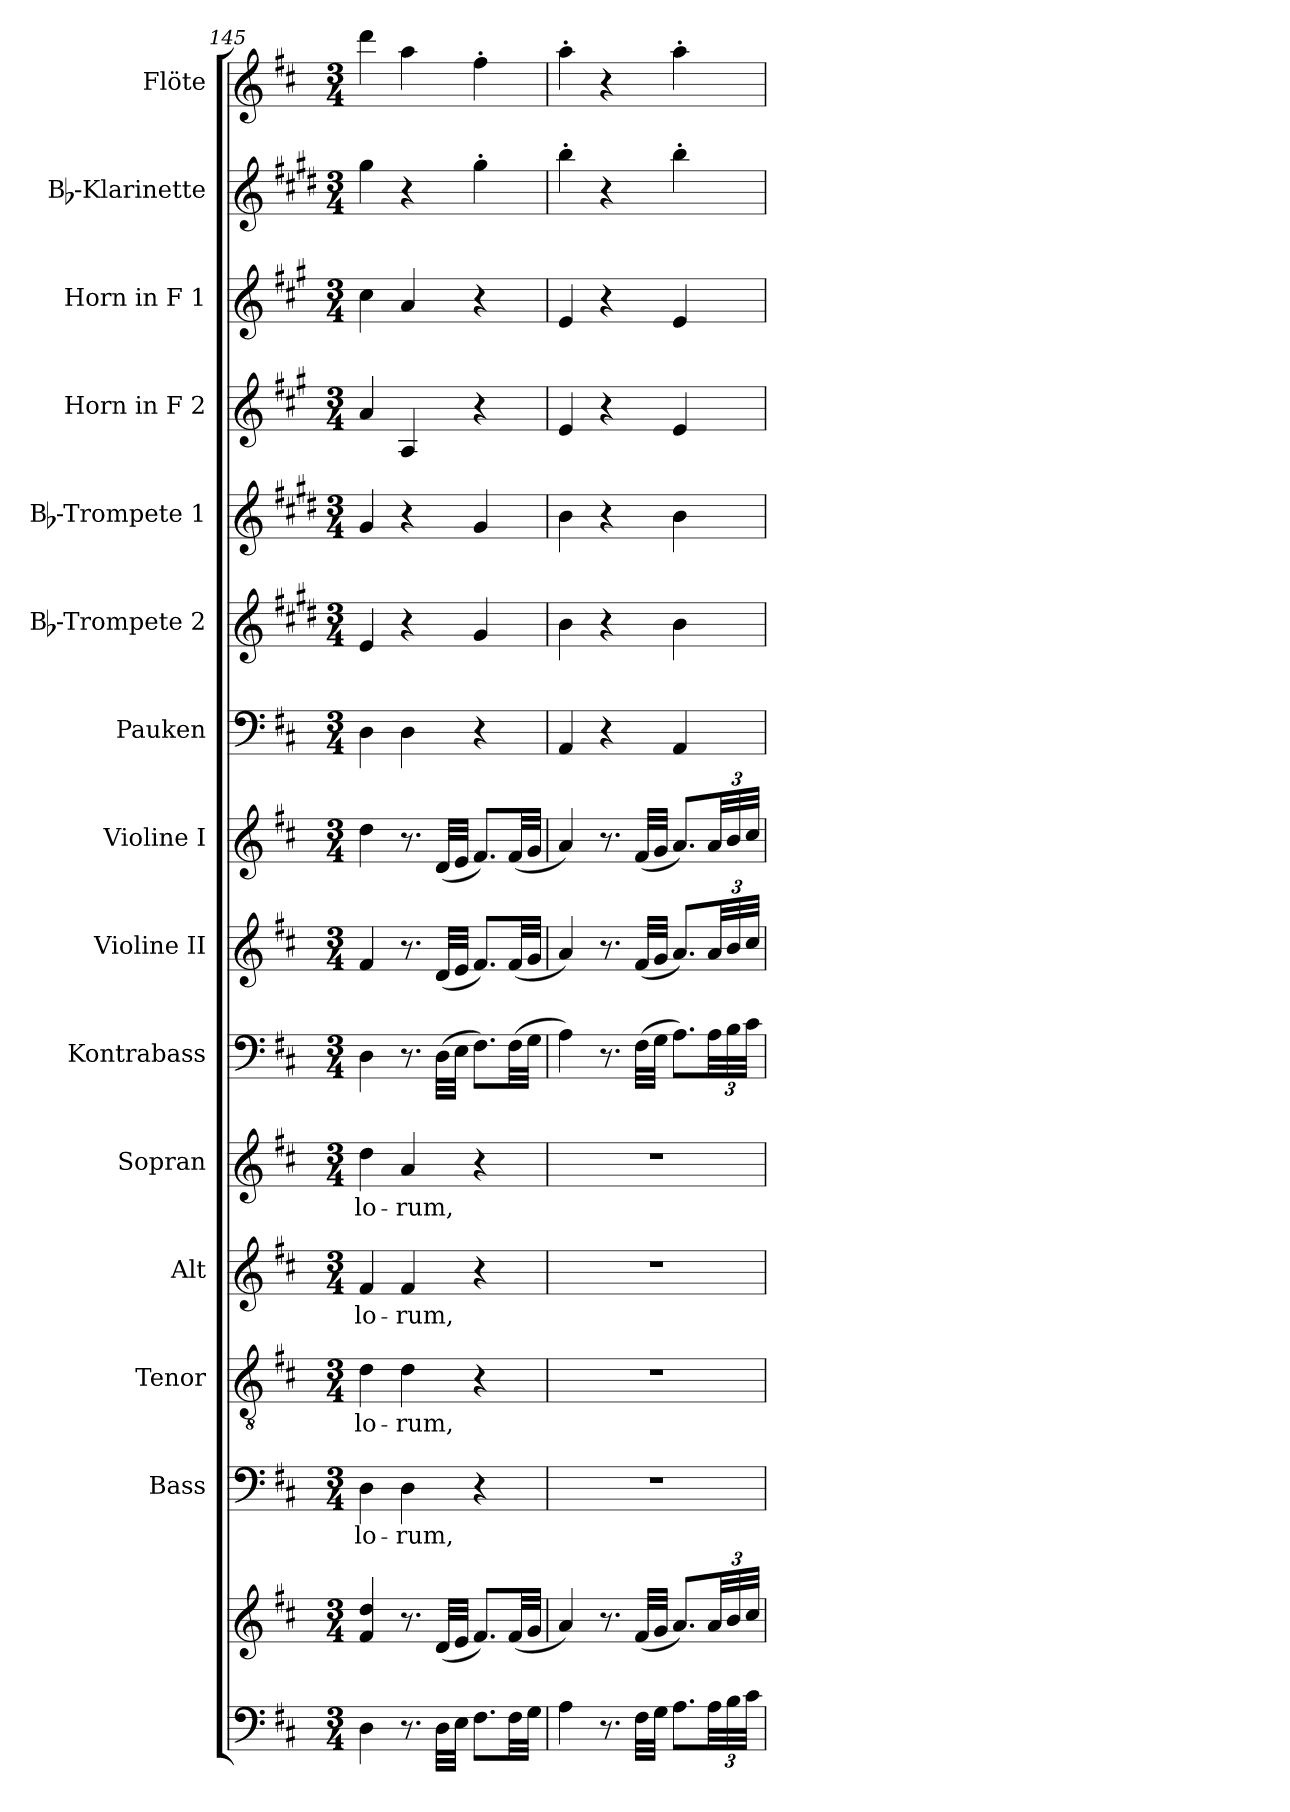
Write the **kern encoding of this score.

**kern	**kern	**kern	**text	**kern	**text	**kern	**text	**kern	**text	**kern	**kern	**kern	**kern	**kern	**kern	**kern	**kern	**kern	**kern
*part15	*part15	*part14	*part14	*part13	*part13	*part12	*part12	*part11	*part11	*part10	*part9	*part8	*part7	*part6	*part5	*part4	*part3	*part2	*part1
*staff16	*staff15	*staff14	*staff14	*staff13	*staff13	*staff12	*staff12	*staff11	*staff11	*staff10	*staff9	*staff8	*staff7	*staff6	*staff5	*staff4	*staff3	*staff2	*staff1
*	*	*I"Bass	*	*I"Tenor	*	*I"Alt	*	*I"Sopran	*	*I"Kontrabass	*I"Violine II	*I"Violine I	*I"Pauken	*I"Bb-Trompete 2	*I"Bb-Trompete 1	*I"Horn in F 2	*I"Horn in F 1	*I"Bb-Klarinette	*I"Flöte
*	*	*I'B.	*	*I'T.	*	*I'A.	*	*I'S.	*	*I'Kb.	*I'Vl. II	*I'Vl. I	*I'Pk.	*I'Bb Trp. 2	*I'Bb Trp. 1	*	*	*I'Bb Kl.	*I'Fl.
*clefF4	*clefG2	*clefF4	*	*clefGv2	*	*clefG2	*	*clefG2	*	*clefF4	*clefG2	*clefG2	*clefF4	*clefG2	*clefG2	*clefG2	*clefG2	*clefG2	*clefG2
*	*	*	*	*	*	*	*	*	*	*ITrd7c12	*	*	*	*ITrd1c2	*ITrd1c2	*ITrd4c7	*ITrd4c7	*ITrd1c2	*
*k[f#c#]	*k[f#c#]	*k[f#c#]	*	*k[f#c#]	*	*k[f#c#]	*	*k[f#c#]	*	*k[f#c#]	*k[f#c#]	*k[f#c#]	*k[f#c#]	*k[f#c#]	*k[f#c#]	*k[f#c#]	*k[f#c#]	*k[f#c#]	*k[f#c#]
*D:	*D:	*D:	*	*D:	*	*D:	*	*D:	*	*D:	*D:	*D:	*D:	*D:	*D:	*D:	*D:	*D:	*D:
*M3/4	*M3/4	*M3/4	*	*M3/4	*	*M3/4	*	*M3/4	*	*M3/4	*M3/4	*M3/4	*M3/4	*M3/4	*M3/4	*M3/4	*M3/4	*M3/4	*M3/4
=145	=145	=145	=145	=145	=145	=145	=145	=145	=145	=145	=145	=145	=145	=145	=145	=145	=145	=145	=145
!	!	!	!LO:LY:b	!	!LO:LY:b	!	!LO:LY:b	!	!LO:LY:b	!	!	!	!	!	!	!	!	!	!
4D\	4f#/ 4dd/	4D\	-lo-	4d\	-lo-	4f#/	-lo-	4dd\	-lo-	4DD\	4f#/	4dd\	4D\	4d/	4f#/	4d/	4f#\	4ff#\	4ddd\
!	!	!	!LO:LY:b	!	!LO:LY:b	!	!LO:LY:b	!	!LO:LY:b	!	!	!	!	!	!	!	!	!	!
8.r	8.r	4D\	-rum,	4d\	-rum,	4f#/	-rum,	4a/	-rum,	8.r	8.r	8.r	4D\	4r	4r	4D/	4d/	4r	4aa\
32D\LLL	(<32d/LLL	.	.	.	.	.	.	.	.	(>32DD\LLL	(<32d/LLL	(<32d/LLL	.	.	.	.	.	.	.
32E\JJJ	32e/JJJ	.	.	.	.	.	.	.	.	32EE\JJJ	32e/JJJ	32e/JJJ	.	.	.	.	.	.	.
8.F#\L	8.f#/L)	4r	.	4r	.	4r	.	4r	.	8.FF#\L)	8.f#/L)	8.f#/L)	4r	4f#/	4f#/	4r	4r	4ff#'>\	4ff#'>\
32F#\LL	(<32f#/LL	.	.	.	.	.	.	.	.	(>32FF#\LL	(<32f#/LL	(<32f#/LL	.	.	.	.	.	.	.
32G\JJJ	32g/JJJ	.	.	.	.	.	.	.	.	32GG\JJJ	32g/JJJ	32g/JJJ	.	.	.	.	.	.	.
=146	=146	=146	=146	=146	=146	=146	=146	=146	=146	=146	=146	=146	=146	=146	=146	=146	=146	=146	=146
4A\	4a/)	2.r	.	2.r	.	2.r	.	2.r	.	4AA\)	4a/)	4a/)	4AA/	4a\	4a\	4A/	4A/	4aa'>\	4aa'>\
8.r	8.r	.	.	.	.	.	.	.	.	8.r	8.r	8.r	4r	4r	4r	4r	4r	4r	4r
32F#\LLL	(<32f#/LLL	.	.	.	.	.	.	.	.	(>32FF#\LLL	(<32f#/LLL	(<32f#/LLL	.	.	.	.	.	.	.
32G\JJJ	32g/JJJ	.	.	.	.	.	.	.	.	32GG\JJJ	32g/JJJ	32g/JJJ	.	.	.	.	.	.	.
8.A\L	8.a/L)	.	.	.	.	.	.	.	.	8.AA\L)	8.a/L)	8.a/L)	4AA/	4a\	4a\	4A/	4A/	4aa'>\	4aa'>\
48A\LL	48a/LL	.	.	.	.	.	.	.	.	48AA\LL	48a/LL	48a/LL	.	.	.	.	.	.	.
48B\	48b/	.	.	.	.	.	.	.	.	48BB\	48b/	48b/	.	.	.	.	.	.	.
48c#\JJJ	48cc#/JJJ	.	.	.	.	.	.	.	.	48C#\JJJ	48cc#/JJJ	48cc#/JJJ	.	.	.	.	.	.	.
=	=	=	=	=	=	=	=	=	=	=	=	=	=	=	=	=	=	=	=
*-	*-	*-	*-	*-	*-	*-	*-	*-	*-	*-	*-	*-	*-	*-	*-	*-	*-	*-	*-
